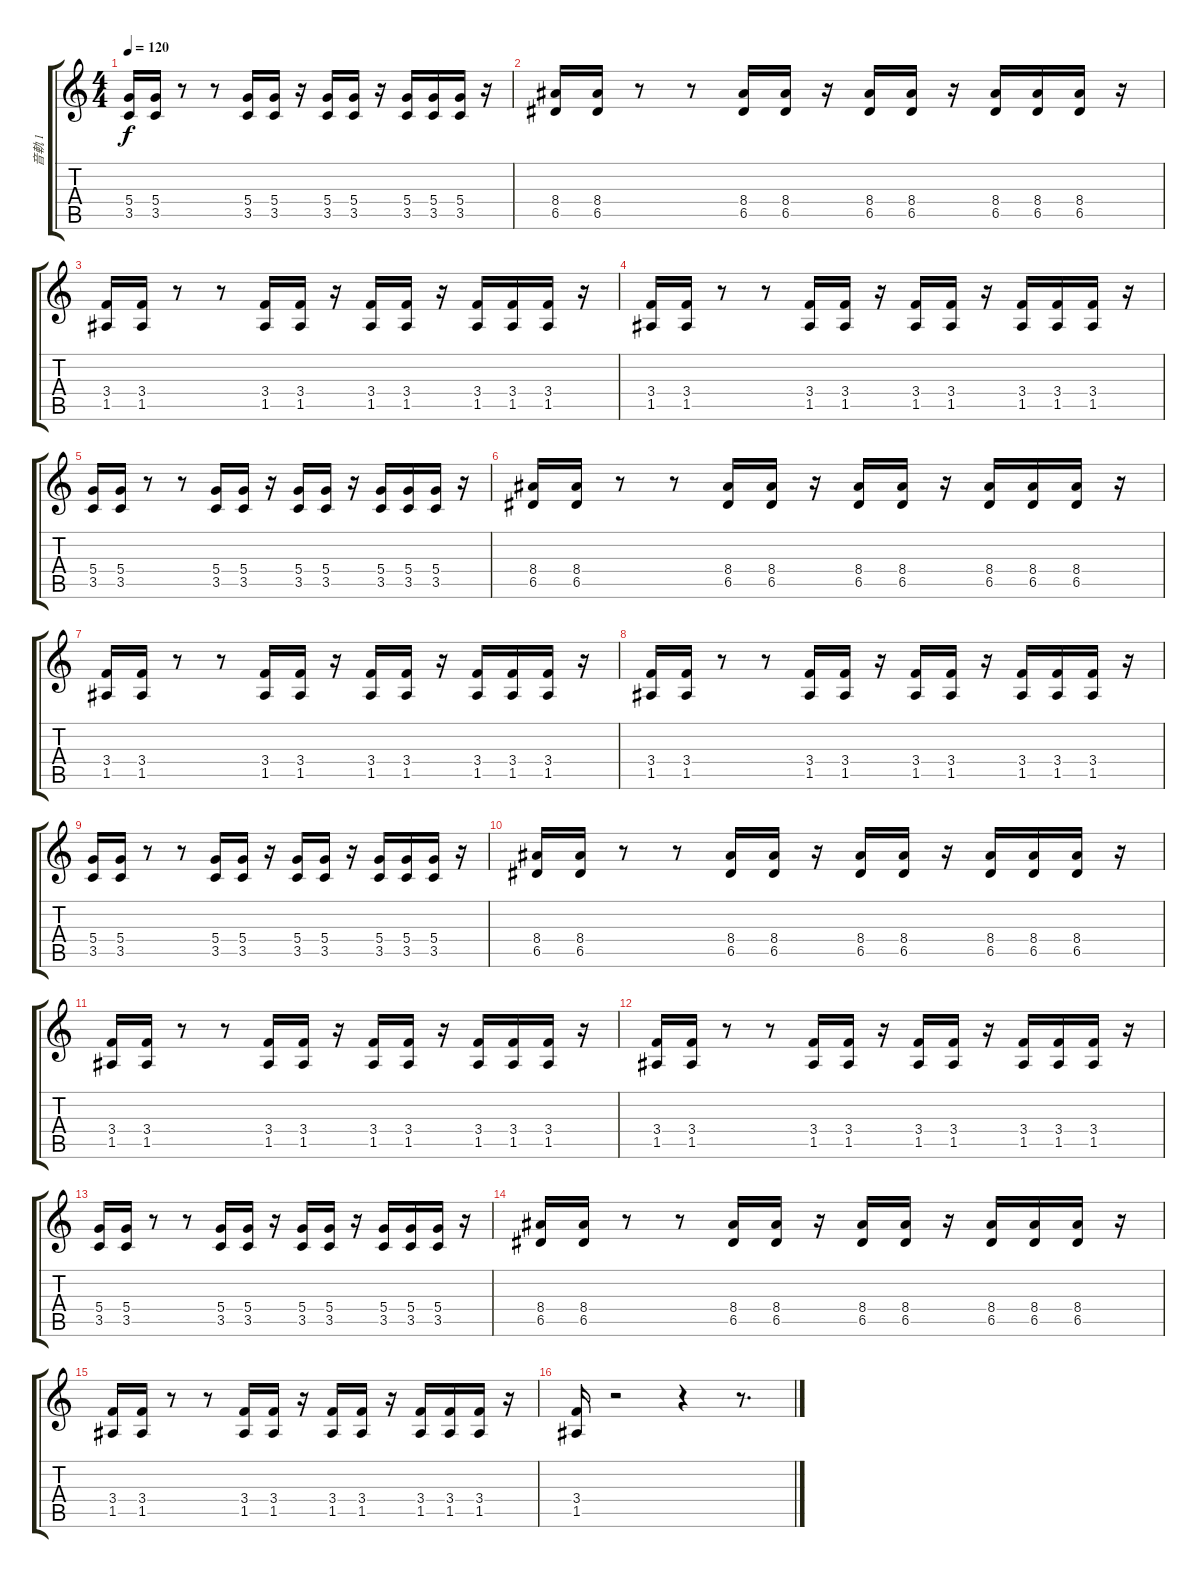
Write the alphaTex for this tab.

\track ("音軌 1" "音軌 1") {instrument overdrivenguitar}
\staff {score tabs}
\tuning (E4 B3 G3 D3 A2 E2) {hide}
\ts (4 4)
\tempo 120
\clef g2
\ks c
(5.4 3.5).16{dy f} (5.4 3.5).16 r.8 r.8 (5.4 3.5).16 (5.4 3.5).16 r.16 (5.4 3.5).16 (5.4 3.5).16 r.16 (5.4 3.5).16 (5.4 3.5).16 (5.4 3.5).16 r.16 |
(8.4 6.5).16 (8.4 6.5).16 r.8 r.8 (8.4 6.5).16 (8.4 6.5).16 r.16 (8.4 6.5).16 (8.4 6.5).16 r.16 (8.4 6.5).16 (8.4 6.5).16 (8.4 6.5).16 r.16 |
(3.4 1.5).16 (3.4 1.5).16 r.8 r.8 (3.4 1.5).16 (3.4 1.5).16 r.16 (3.4 1.5).16 (3.4 1.5).16 r.16 (3.4 1.5).16 (3.4 1.5).16 (3.4 1.5).16 r.16 |
(3.4 1.5).16 (3.4 1.5).16 r.8 r.8 (3.4 1.5).16 (3.4 1.5).16 r.16 (3.4 1.5).16 (3.4 1.5).16 r.16 (3.4 1.5).16 (3.4 1.5).16 (3.4 1.5).16 r.16 |
(5.4 3.5).16 (5.4 3.5).16 r.8 r.8 (5.4 3.5).16 (5.4 3.5).16 r.16 (5.4 3.5).16 (5.4 3.5).16 r.16 (5.4 3.5).16 (5.4 3.5).16 (5.4 3.5).16 r.16 |
(8.4 6.5).16 (8.4 6.5).16 r.8 r.8 (8.4 6.5).16 (8.4 6.5).16 r.16 (8.4 6.5).16 (8.4 6.5).16 r.16 (8.4 6.5).16 (8.4 6.5).16 (8.4 6.5).16 r.16 |
(3.4 1.5).16 (3.4 1.5).16 r.8 r.8 (3.4 1.5).16 (3.4 1.5).16 r.16 (3.4 1.5).16 (3.4 1.5).16 r.16 (3.4 1.5).16 (3.4 1.5).16 (3.4 1.5).16 r.16 |
(3.4 1.5).16 (3.4 1.5).16 r.8 r.8 (3.4 1.5).16 (3.4 1.5).16 r.16 (3.4 1.5).16 (3.4 1.5).16 r.16 (3.4 1.5).16 (3.4 1.5).16 (3.4 1.5).16 r.16 |
(5.4 3.5).16 (5.4 3.5).16 r.8 r.8 (5.4 3.5).16 (5.4 3.5).16 r.16 (5.4 3.5).16 (5.4 3.5).16 r.16 (5.4 3.5).16 (5.4 3.5).16 (5.4 3.5).16 r.16 |
(8.4 6.5).16 (8.4 6.5).16 r.8 r.8 (8.4 6.5).16 (8.4 6.5).16 r.16 (8.4 6.5).16 (8.4 6.5).16 r.16 (8.4 6.5).16 (8.4 6.5).16 (8.4 6.5).16 r.16 |
(3.4 1.5).16 (3.4 1.5).16 r.8 r.8 (3.4 1.5).16 (3.4 1.5).16 r.16 (3.4 1.5).16 (3.4 1.5).16 r.16 (3.4 1.5).16 (3.4 1.5).16 (3.4 1.5).16 r.16 |
(3.4 1.5).16 (3.4 1.5).16 r.8 r.8 (3.4 1.5).16 (3.4 1.5).16 r.16 (3.4 1.5).16 (3.4 1.5).16 r.16 (3.4 1.5).16 (3.4 1.5).16 (3.4 1.5).16 r.16 |
(5.4 3.5).16 (5.4 3.5).16 r.8 r.8 (5.4 3.5).16 (5.4 3.5).16 r.16 (5.4 3.5).16 (5.4 3.5).16 r.16 (5.4 3.5).16 (5.4 3.5).16 (5.4 3.5).16 r.16 |
(8.4 6.5).16 (8.4 6.5).16 r.8 r.8 (8.4 6.5).16 (8.4 6.5).16 r.16 (8.4 6.5).16 (8.4 6.5).16 r.16 (8.4 6.5).16 (8.4 6.5).16 (8.4 6.5).16 r.16 |
(3.4 1.5).16 (3.4 1.5).16 r.8 r.8 (3.4 1.5).16 (3.4 1.5).16 r.16 (3.4 1.5).16 (3.4 1.5).16 r.16 (3.4 1.5).16 (3.4 1.5).16 (3.4 1.5).16 r.16 |
(3.4 1.5).16 r.2 r.4 r.8{d}
